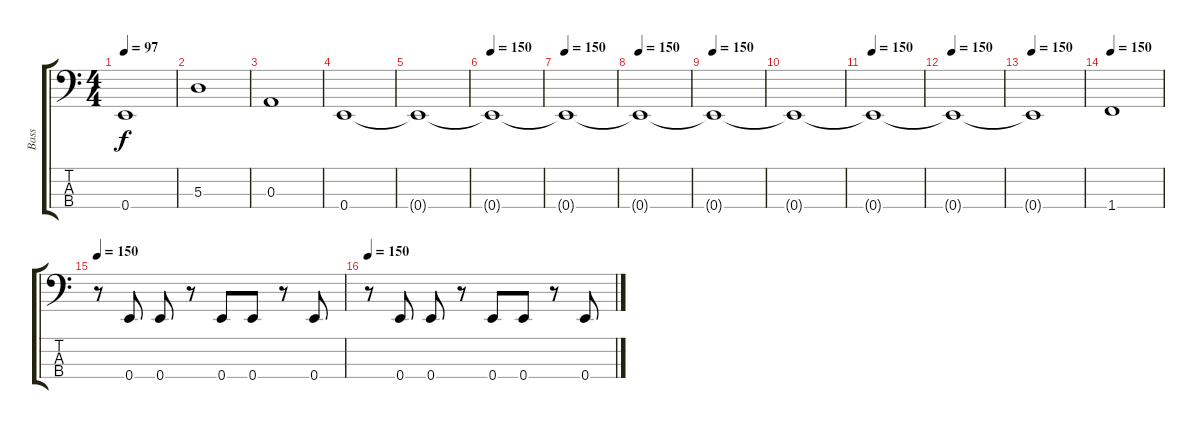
\track ("Bass" "Bass") {instrument electricbassfinger}
\staff {score tabs}
\tuning (G2 D2 A1 E1) {hide}
\ts (4 4)
\tempo 97
\clef f4
\ks c
0.4{t}.1{dy f} |
5.3.1 |
0.3.1 |
0.4.1 |
0.4{t}.1 |
\tempo 150
0.4{t}.1 |
\tempo 150
0.4{t}.1 |
\tempo 150
0.4{t}.1 |
\tempo 150
0.4{t}.1 |
0.4{t}.1 |
\tempo 150
0.4{t}.1 |
\tempo 150
0.4{t}.1 |
\tempo 150
0.4{t}.1 |
\tempo 150
1.4.1 |
\tempo 150
r.8 0.4.8 0.4.8 r.8 0.4.8 0.4.8 r.8 0.4.8 |
\tempo 150
r.8 0.4.8 0.4.8 r.8 0.4.8 0.4.8 r.8 0.4.8
